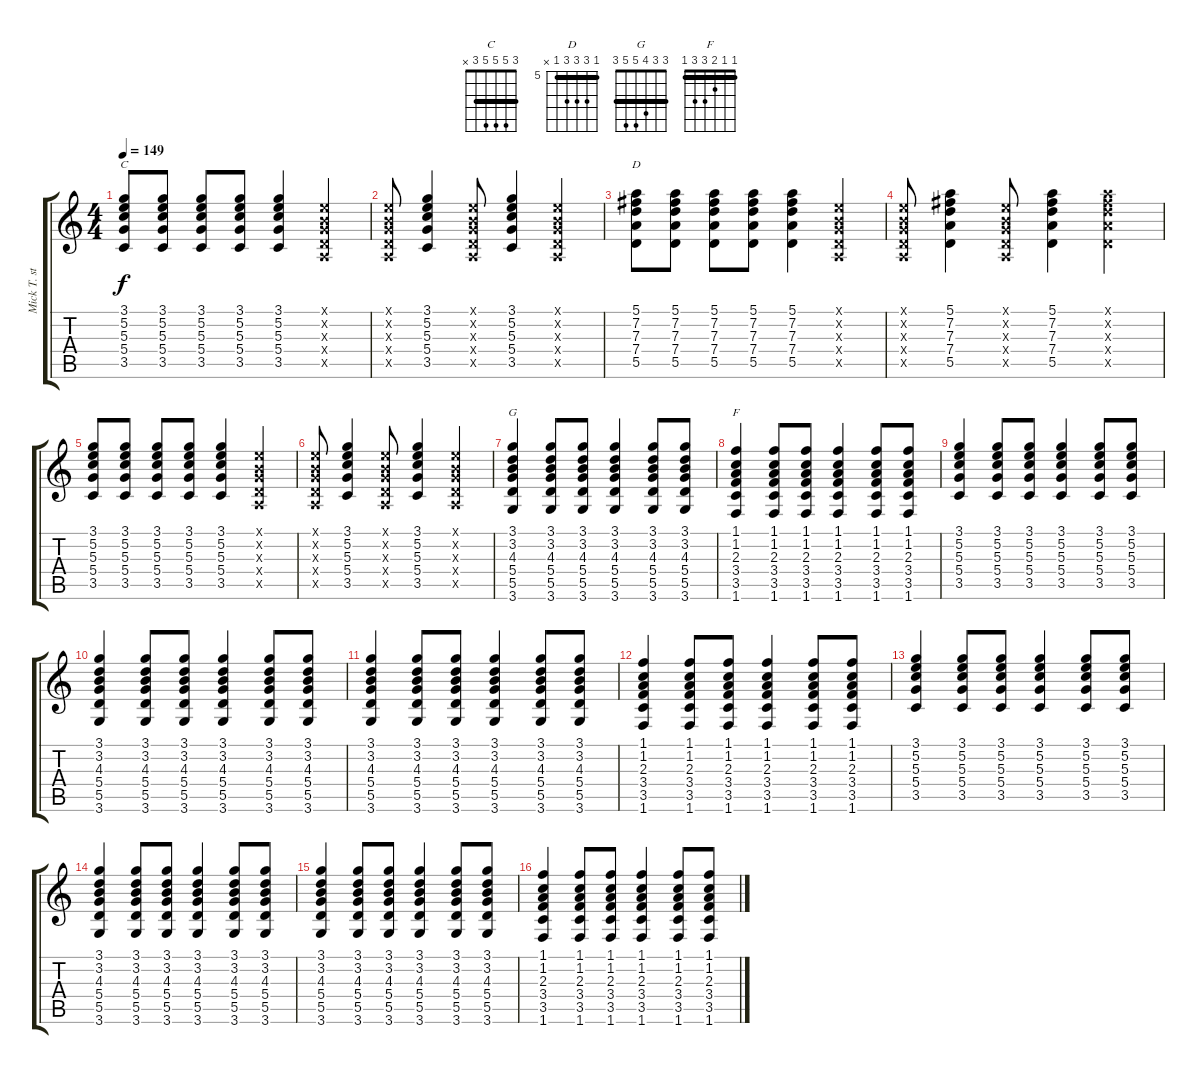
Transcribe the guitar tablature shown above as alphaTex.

\track ("Mick T. standard" "Mick T. st") {instrument electricguitarjazz}
\staff {score tabs}
\tuning (E4 B3 G3 D3 A2 E2) {hide}
\chord ("C" 3 5 5 5 3 x) {barre 3}
\chord ("D" 5 7 7 7 5 x) {firstfret 5 barre 5}
\chord ("G" 3 3 4 5 5 3) {barre 3}
\chord ("F" 1 1 2 3 3 1) {barre 1}
\ts (4 4)
\tempo 149
\clef g2
\ks c
(3.1 5.2 5.3 5.4 3.5).8{ch "C" dy f} (3.1 5.2 5.3 5.4 3.5).8 (3.1 5.2 5.3 5.4 3.5).8 (3.1 5.2 5.3 5.4 3.5).8 (3.1 5.2 5.3 5.4 3.5).4 (0.1{x} 0.2{x} 0.3{x} 0.4{x} 0.5{x}).4 |
(0.1{x} 0.2{x} 0.3{x} 0.4{x} 0.5{x}).8 (3.1 5.2 5.3 5.4 3.5).4 (0.1{x} 0.2{x} 0.3{x} 0.4{x} 0.5{x}).8 (3.1 5.2 5.3 5.4 3.5).4 (0.1{x} 0.2{x} 0.3{x} 0.4{x} 0.5{x}).4 |
(5.1 7.2 7.3 7.4 5.5).8{ch "D"} (5.1 7.2 7.3 7.4 5.5).8 (5.1 7.2 7.3 7.4 5.5).8 (5.1 7.2 7.3 7.4 5.5).8 (5.1 7.2 7.3 7.4 5.5).4 (0.1{x} 0.2{x} 0.3{x} 0.4{x} 0.5{x}).4 |
(0.1{x} 0.2{x} 0.3{x} 0.4{x} 0.5{x}).8 (5.1 7.2 7.3 7.4 5.5).4 (0.1{x} 0.2{x} 0.3{x} 0.4{x} 0.5{x}).8 (5.1 7.2 7.3 7.4 5.5).4 (5.1{x} 7.2{x} 7.3{x} 7.4{x} 5.5{x}).4 |
(3.1 5.2 5.3 5.4 3.5).8 (3.1 5.2 5.3 5.4 3.5).8 (3.1 5.2 5.3 5.4 3.5).8 (3.1 5.2 5.3 5.4 3.5).8 (3.1 5.2 5.3 5.4 3.5).4 (0.1{x} 0.2{x} 0.3{x} 0.4{x} 0.5{x}).4 |
(0.1{x} 0.2{x} 0.3{x} 0.4{x} 0.5{x}).8 (3.1 5.2 5.3 5.4 3.5).4 (0.1{x} 0.2{x} 0.3{x} 0.4{x} 0.5{x}).8 (3.1 5.2 5.3 5.4 3.5).4 (0.1{x} 0.2{x} 0.3{x} 0.4{x} 0.5{x}).4 |
(3.1 3.2 4.3 5.4 5.5 3.6).4{ch "G"} (3.1 3.2 4.3 5.4 5.5 3.6).8 (3.1 3.2 4.3 5.4 5.5 3.6).8 (3.1 3.2 4.3 5.4 5.5 3.6).4 (3.1 3.2 4.3 5.4 5.5 3.6).8 (3.1 3.2 4.3 5.4 5.5 3.6).8 |
(1.1 1.2 2.3 3.4 3.5 1.6).4{ch "F"} (1.1 1.2 2.3 3.4 3.5 1.6).8 (1.1 1.2 2.3 3.4 3.5 1.6).8 (1.1 1.2 2.3 3.4 3.5 1.6).4 (1.1 1.2 2.3 3.4 3.5 1.6).8 (1.1 1.2 2.3 3.4 3.5 1.6).8 |
(3.1 5.2 5.3 5.4 3.5).4 (3.1 5.2 5.3 5.4 3.5).8 (3.1 5.2 5.3 5.4 3.5).8 (3.1 5.2 5.3 5.4 3.5).4 (3.1 5.2 5.3 5.4 3.5).8 (3.1 5.2 5.3 5.4 3.5).8 |
(3.1 3.2 4.3 5.4 5.5 3.6).4 (3.1 3.2 4.3 5.4 5.5 3.6).8 (3.1 3.2 4.3 5.4 5.5 3.6).8 (3.1 3.2 4.3 5.4 5.5 3.6).4 (3.1 3.2 4.3 5.4 5.5 3.6).8 (3.1 3.2 4.3 5.4 5.5 3.6).8 |
(3.1 3.2 4.3 5.4 5.5 3.6).4 (3.1 3.2 4.3 5.4 5.5 3.6).8 (3.1 3.2 4.3 5.4 5.5 3.6).8 (3.1 3.2 4.3 5.4 5.5 3.6).4 (3.1 3.2 4.3 5.4 5.5 3.6).8 (3.1 3.2 4.3 5.4 5.5 3.6).8 |
(1.1 1.2 2.3 3.4 3.5 1.6).4 (1.1 1.2 2.3 3.4 3.5 1.6).8 (1.1 1.2 2.3 3.4 3.5 1.6).8 (1.1 1.2 2.3 3.4 3.5 1.6).4 (1.1 1.2 2.3 3.4 3.5 1.6).8 (1.1 1.2 2.3 3.4 3.5 1.6).8 |
(3.1 5.2 5.3 5.4 3.5).4 (3.1 5.2 5.3 5.4 3.5).8 (3.1 5.2 5.3 5.4 3.5).8 (3.1 5.2 5.3 5.4 3.5).4 (3.1 5.2 5.3 5.4 3.5).8 (3.1 5.2 5.3 5.4 3.5).8 |
(3.1 3.2 4.3 5.4 5.5 3.6).4 (3.1 3.2 4.3 5.4 5.5 3.6).8 (3.1 3.2 4.3 5.4 5.5 3.6).8 (3.1 3.2 4.3 5.4 5.5 3.6).4 (3.1 3.2 4.3 5.4 5.5 3.6).8 (3.1 3.2 4.3 5.4 5.5 3.6).8 |
(3.1 3.2 4.3 5.4 5.5 3.6).4 (3.1 3.2 4.3 5.4 5.5 3.6).8 (3.1 3.2 4.3 5.4 5.5 3.6).8 (3.1 3.2 4.3 5.4 5.5 3.6).4 (3.1 3.2 4.3 5.4 5.5 3.6).8 (3.1 3.2 4.3 5.4 5.5 3.6).8 |
(1.1 1.2 2.3 3.4 3.5 1.6).4 (1.1 1.2 2.3 3.4 3.5 1.6).8 (1.1 1.2 2.3 3.4 3.5 1.6).8 (1.1 1.2 2.3 3.4 3.5 1.6).4 (1.1 1.2 2.3 3.4 3.5 1.6).8 (1.1 1.2 2.3 3.4 3.5 1.6).8
